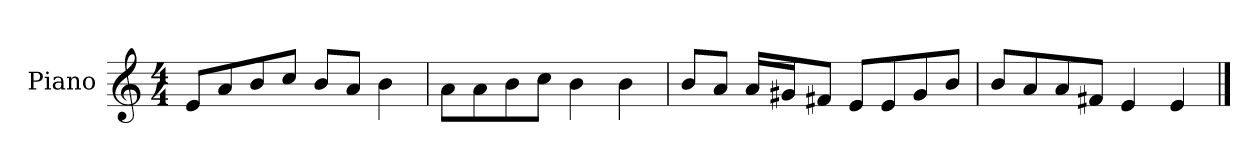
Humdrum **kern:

**kern
*part1
*staff1
*I"Piano
*I'P-no
*clefG2
*k[]
*M4/4
*MM90
=1
8e/L
8a/
8b/
8cc/J
8b/L
8a/J
4b\
=2
8a\L
8a\
8b\
8cc\J
4b\
4b\
=3
8b/L
8a/J
16a/LL
16g#X/J
8f#X/J
8e/L
8e/
8g#/
8b/J
=4
8b/L
8a/
8a/
8f#X/J
4e/
4e/
==
*-
